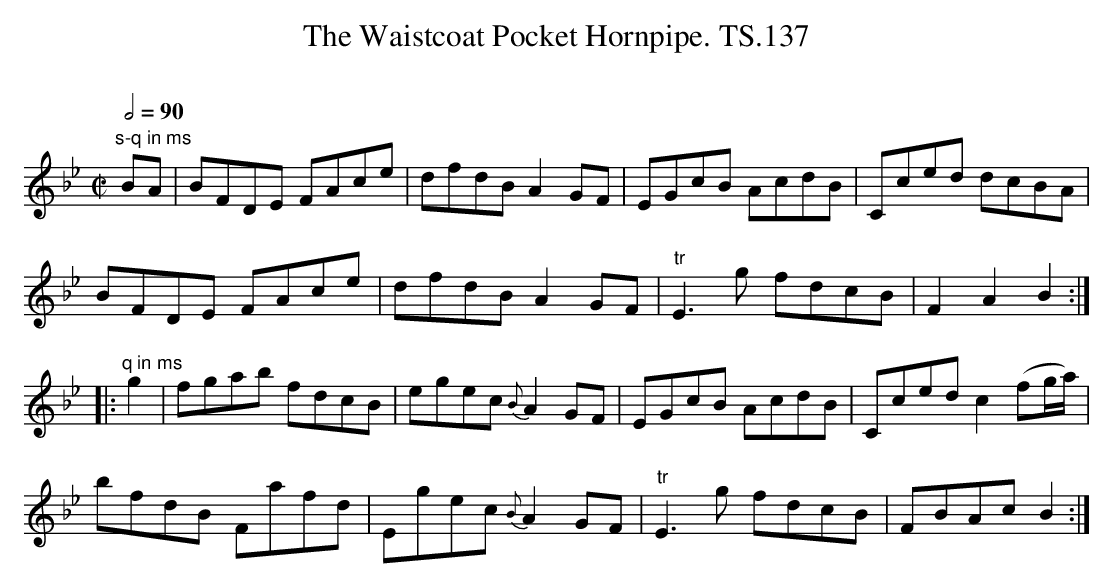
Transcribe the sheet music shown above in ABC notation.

X:1
T:Waistcoat Pocket Hornpipe. TS.137, The
M:C|
L:1/8
Q:1/2=90
O:
K:Bb
"s-q in ms"BA|BFDE FAce|dfdB A2GF|EGcB AcdB|Cced dcBA|
BFDE FAce|dfdB A2GF|"tr"E3g fdcB|F2A2B2:|
|:"q in ms"g2|fgab fdcB|egec {B}A2GF|EGcB AcdB|Ccedc2 (fg/a/)|
bfdB Fafd|Egec {B}A2 GF|"tr"E3g fdcB|FBAcB2:|]
